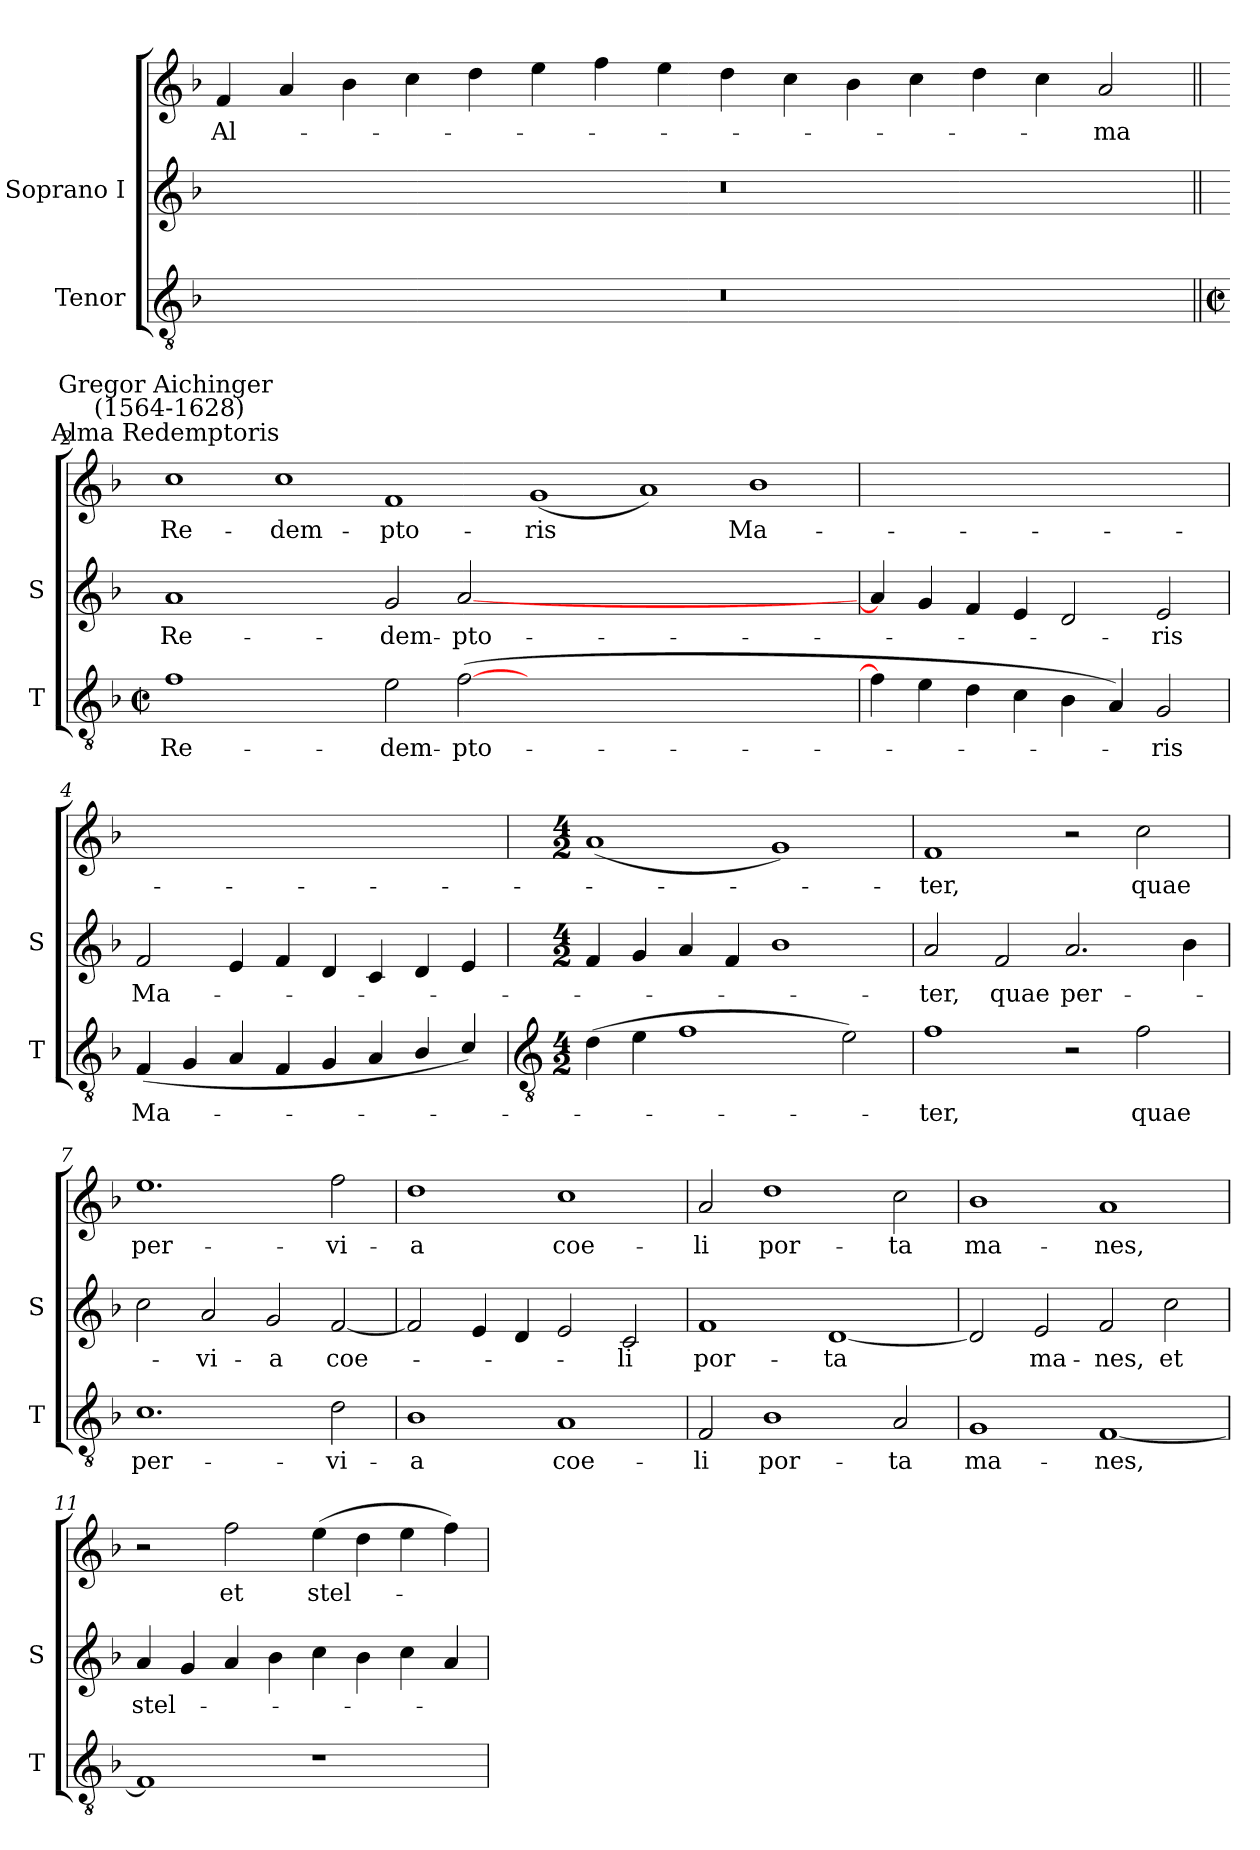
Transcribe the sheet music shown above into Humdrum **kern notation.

**kern	**text	**kern	**text	**kern	**text
*part2	*part2	*part1	*part1	*part1	*part1
*staff3	*staff3	*staff2	*staff2	*staff1	*staff1
*I"Tenor	*	*I"Soprano I	*	*	*
*I'T	*	*I'S	*	*	*
*clefGv2	*	*clefG2	*	*clefG2	*
*k[b-]	*	*k[b-]	*	*k[b-]	*
*F:	*	*F:	*	*F:	*
=1	=1	=1	=1	=1	=1
!	!	!	!	!	!LO:LY:b
1ryy	.	1ryy	.	4f	Al-
.	.	.	.	4a	.
.	.	.	.	4b-	.
.	.	.	.	4cc	.
1ryy	.	1ryy	.	4dd	.
.	.	.	.	4ee	.
.	.	.	.	4ff	.
.	.	.	.	4ee	.
0r	.	0r	.	4dd	.
.	.	.	.	4cc	.
.	.	.	.	4b-	.
.	.	.	.	4cc	.
.	.	.	.	4dd	.
.	.	.	.	4cc	.
!	!	!	!	!	!LO:LY:b
.	.	.	.	2a	ma
=2||	=2||	=2||	=2||	=2||	=2||
*M4/2	*	*	*	*	*
*met(c|)	*	*	*	*	*
!	!	!	!	!LO:TX:a:cj:t=Alma Redemptoris	!
!	!	!	!	!LO:TX:a:cj:t=Gregor Aichinger\n (1564-1628)	!
!	!LO:LY:b	!	!LO:LY:b	!	!LO:LY:b
1f	Re-	1a	Re-	1cc	Re-
!	!	!	!	!	!LO:LY:b
1ryy	.	1ryy	.	1cc	-dem-
!	!LO:LY:b	!	!LO:LY:b	!	!LO:LY:b
2e	-dem-	2g	-dem-	1f	-pto-
!	!LO:LY:b	!	!LO:LY:b	!	!
(>[2f	-pto-	[2a	-pto-	.	.
!	!	!	!	!	!LO:LY:b
0.ryy	.	0.ryy	.	(<1g	-ris
.	.	.	.	1a)	.
!	!	!	!	!	!LO:LY:b
.	.	.	.	1b-	Ma-
=3	=3	=3	=3	=3	=3
4f]	.	4a]	.	0ryy	.
4e	.	4g	.	.	.
4d	.	4f	.	.	.
4c	.	4e	.	.	.
4B-	.	2d	.	.	.
4A)	.	.	.	.	.
!	!LO:LY:b	!	!LO:LY:b	!	!
2G	ris	2e	ris	.	.
=4	=4	=4	=4	=4	=4
!	!LO:LY:b	!	!LO:LY:b	!	!
(<4F	Ma-	2f	Ma-	0ryy	.
4G	.	.	.	.	.
4A	.	4e	.	.	.
4F	.	4f	.	.	.
4G	.	4d	.	.	.
4A	.	4c	.	.	.
4B-/	.	4d	.	.	.
4c/)	.	4e	.	.	.
!!LO:LB:g=z
=5	=5	=5	=5	=5	=5
*clefGv2	*	*	*	*	*
*M4/2	*	*M4/2	*	*M4/2	*
(>4d	.	4f	.	(<1a	.
4e	.	4g	.	.	.
1f	.	4a	.	.	.
.	.	4f	.	.	.
.	.	1b-	.	1g)	.
2e)	.	.	.	.	.
=6	=6	=6	=6	=6	=6
!	!LO:LY:b	!	!LO:LY:b	!	!LO:LY:b
1f	ter,	2a	ter,	1f	ter,
!	!	!	!LO:LY:b	!	!
.	.	2f	quae	.	.
!	!	!	!LO:LY:b	!	!
2r	.	2.a	per-	2r	.
!	!LO:LY:b	!	!	!	!LO:LY:b
2f	quae	.	.	2cc	quae
.	.	4b-	.	.	.
=7	=7	=7	=7	=7	=7
!	!LO:LY:b	!	!	!	!LO:LY:b
1.c	per-	2cc	.	1.ee	per-
!	!	!	!LO:LY:b	!	!
.	.	2a	-vi-	.	.
!	!	!	!LO:LY:b	!	!
.	.	2g	-a	.	.
!	!LO:LY:b	!	!LO:LY:b	!	!LO:LY:b
2d	-vi-	[2f	coe-	2ff	-vi-
=8	=8	=8	=8	=8	=8
!	!LO:LY:b	!	!	!	!LO:LY:b
1B-	-a	2f]	.	1dd	a
.	.	4e	.	.	.
.	.	4d	.	.	.
!	!LO:LY:b	!	!	!	!LO:LY:b
1A	coe-	2e	.	1cc	coe-
!	!	!	!LO:LY:b	!	!
.	.	2c	-li	.	.
=9	=9	=9	=9	=9	=9
!	!LO:LY:b	!	!LO:LY:b	!	!LO:LY:b
2F	-li	1f	por-	2a	li
!	!LO:LY:b	!	!	!	!LO:LY:b
1B-	por-	.	.	1dd	por-
!	!	!	!LO:LY:b	!	!
.	.	[1d	-ta	.	.
!	!LO:LY:b	!	!	!	!LO:LY:b
2A	-ta	.	.	2cc	-ta
=10	=10	=10	=10	=10	=10
!	!LO:LY:b	!	!	!	!LO:LY:b
1G	ma-	2d]	.	1b-	ma-
!	!	!	!LO:LY:b	!	!
.	.	2e	ma-	.	.
!	!LO:LY:b	!	!LO:LY:b	!	!LO:LY:b
[1F	-nes,	2f	-nes,	1a	-nes,
!	!	!	!LO:LY:b	!	!
.	.	2cc	et	.	.
=11	=11	=11	=11	=11	=11
!	!	!	!LO:LY:b	!	!
1F]	.	4a	stel-	2r	.
.	.	4g	.	.	.
!	!	!	!	!	!LO:LY:b
.	.	4a	.	2ff	et
.	.	4b-	.	.	.
!	!	!	!	!	!LO:LY:b
1r	.	4cc	.	(>4ee	stel-
.	.	4b-	.	4dd	.
.	.	4cc	.	4ee	.
.	.	4a	.	4ff)	.
=	=	=	=	=	=
*-	*-	*-	*-	*-	*-
